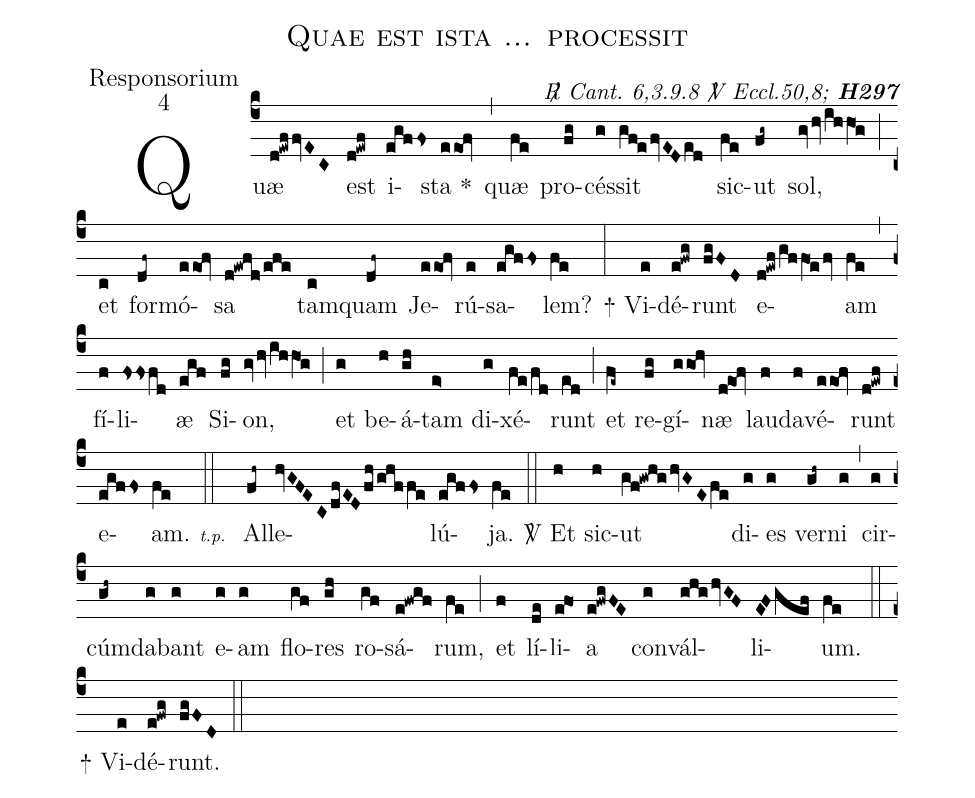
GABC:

name:Quae est ista ... processit;
office-part:Responsorium;
mode:4;
commentary:{\itshape\mdseries \Rbar\  Cant.\ 6,3.9.8 \Vbar\  Eccl.50,8;\/}  {\bfseries H297};
%%
(c4)  Quæ(d!ewffvEC) est(d!ewf) i(egfFs)sta <sp>*</sp>(eeo1f) (,)
quæ(fe) pro(fg)cés(g)sit(gf!efvEDed) sic(fe)ut(fg~) sol,(gvhvihhO1g) (;)
et(c) for(df~)mó(eeo1!fv)sa(d!ewfd/efe) tam(c)quam(df~) Je(eeo1!fv)rú(e)sa(egfFs)lem?(fe) (:)
<sp>+</sp> Vi(e)dé(e!fwg)runt(fgFD) e(d!ewf/gffO1efv)am(fe) (,)
fí(f)li(Fssfd)æ(egf) Si(fg)on,(gvhvihhO1g) (;)
et(g) be(h)á(gh)tam(e>) di(g)xé(fe/fd)runt(ed) (;)
et(fe~) re(fg)gí(ggo1!hv)næ(d!eo1!fv) lau(f)da(f)vé(eeo1!fv)runt(d!ewf) e(egfFs)am.(fe) (::)
<v>{\scriptsize\itshape t.p.\ }</v> Al(fh~)le(hvGFECdfEDfh/ghffe)lú(egfFs)ja.(fe) (::)
<sp>V/</sp> Et(h) sic(h)ut(gf!gwhghvGEfe) di(g)es(g) ver(gh~)ni(g) (,)
cir(g)cúm(gh~)da(g)bant(g) e(g)am(g) flo(gf)res(gh) ro(gf)sá(e!fwgf)rum,(fe) (;)
et(f) lí(de)li(e!fo1)a(e!fwgFE) con(g)vál(ghghvGF)li(EFgef)um.(fe) (::)
<sp>+</sp> Vi(e)dé(e!fwg)runt.(fgFD) (::)
